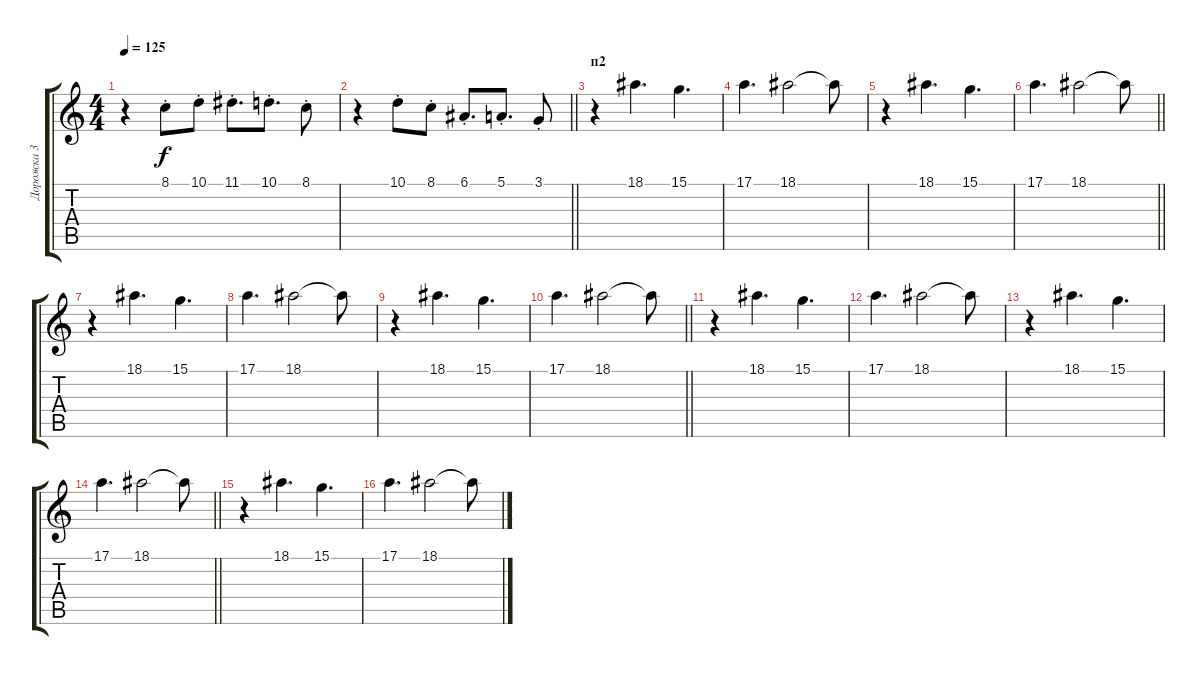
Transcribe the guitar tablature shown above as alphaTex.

\track ("Дорожка 3" "Дорожка 3") {instrument pad4choir}
\staff {score tabs}
\tuning (E4 B3 G3 D3 A2 E2) {hide}
\ts (4 4)
\tempo 125
\clef g2
\ks c
r.4{dy f} 8.1{st}.8 10.1{st}.8 11.1{st}.8{d} 10.1{st}.8{d} 8.1{st}.8 |
\barLineRight lightlight
r.4 10.1{st}.8 8.1{st}.8 6.1{st}.8{d} 5.1{st}.8{d} 3.1{st}.8 |
\section ("" "п2")
r.4 18.1.4{d} 15.1.4{d} |
17.1.4{d} 18.1.2 18.1{t}.8 |
r.4 18.1.4{d} 15.1.4{d} |
\barLineRight lightlight
17.1.4{d} 18.1.2 18.1{t}.8 |
r.4 18.1.4{d} 15.1.4{d} |
17.1.4{d} 18.1.2 18.1{t}.8 |
r.4 18.1.4{d} 15.1.4{d} |
\barLineRight lightlight
17.1.4{d} 18.1.2 18.1{t}.8 |
r.4 18.1.4{d} 15.1.4{d} |
17.1.4{d} 18.1.2 18.1{t}.8 |
r.4 18.1.4{d} 15.1.4{d} |
\barLineRight lightlight
17.1.4{d} 18.1.2 18.1{t}.8 |
r.4 18.1.4{d} 15.1.4{d} |
17.1.4{d} 18.1.2 18.1{t}.8
